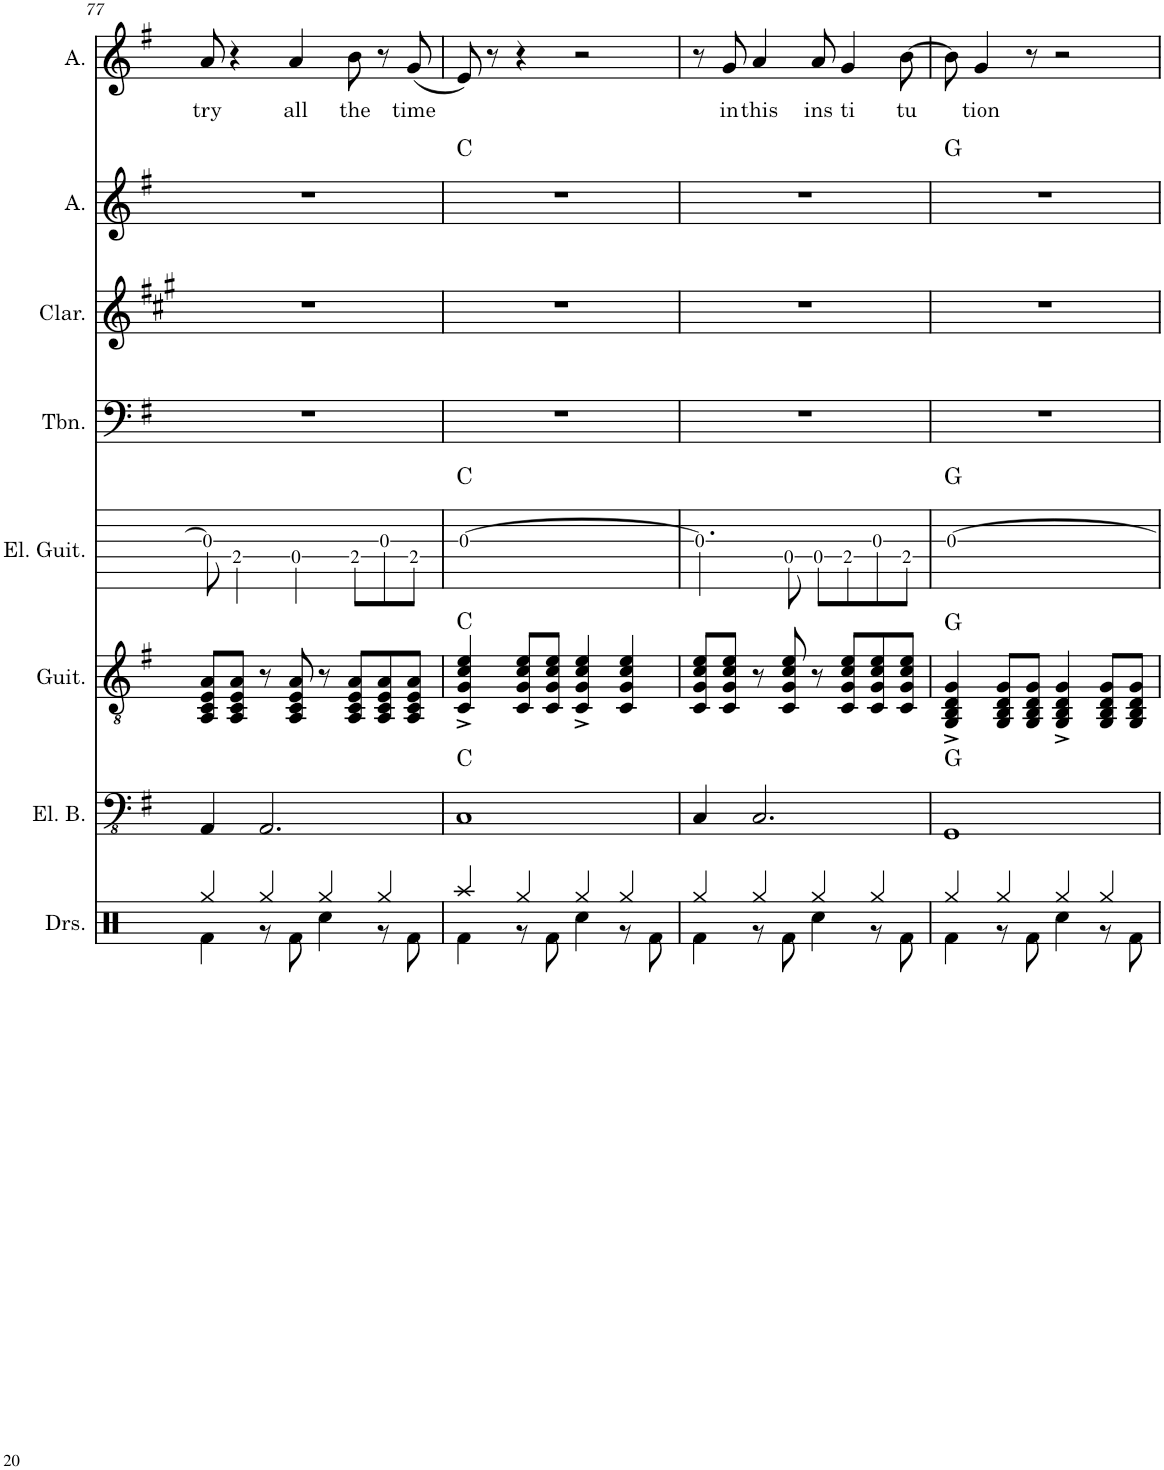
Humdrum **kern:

**kern	**kern	**harte	**kern	**harte	**kern	**harte	**kern	**kern	**kern	**harte	**kern	**text
*part8	*part7	*part7	*part6	*part6	*part5	*part5	*part4	*part3	*part2	*part2	*part1	*part1
*staff8	*staff7	*	*staff6	*	*staff5	*	*staff4	*staff3	*staff2	*	*staff1	*staff1
*I"Drumset	*I"Electric Bass	*	*I"Acoustic Guitar	*	*I"Electric Guitar	*	*I"Trombone	*I"Clarinette	*I"Alto	*	*I"Alto	*
*I'Drs.	*I'El. B.	*	*I'Guit.	*	*I'El. Guit.	*	*I'Tbn.	*I'Clar.	*I'A.	*	*I'A.	*
!!LO:PB:g=z
*clefX	*clefFv4	*	*clefGv2	*	*	*	*clefF4	*clefG2	*clefG2	*	*clefG2	*
*	*	*	*	*	*	*	*	*Trd1c2	*	*	*	*
*k[]	*k[f#]	*	*k[f#]	*	*k[f#]	*	*k[f#]	*k[f#c#g#]	*k[f#]	*	*k[f#]	*
*M4/4	*M4/4	*	*M4/4	*	*M4/4	*	*M4/4	*M4/4	*M4/4	*	*M4/4	*
=77	=77	=77	=77	=77	=77	=77	=77	=77	=77	=77	=77	=77
*^	*	*	*	*	*	*	*	*	*	*	*	*
!	!	!	!	!	!	!	!	!	!	!	!	!	!LO:LY:b
4Rgg/	4Rf\	4AAA/	.	8AA/ 8C/ 8E/ 8A/L	.	8G\]	.	1r	1r	1r	.	8a/	try
.	.	.	.	8AA/ 8C/ 8E/ 8A/J	.	4E\	.	.	.	.	.	4r	.
4Rgg/	8r	2.AAA/	.	8r	.	.	.	.	.	.	.	.	.
!	!	!	!	!	!	!	!	!	!	!	!	!	!LO:LY:b
.	8Rf\	.	.	8AA/ 8C/ 8E/ 8A/	.	4D\	.	.	.	.	.	4a/	all
4Rgg/	4Rcc\	.	.	8r	.	.	.	.	.	.	.	.	.
!	!	!	!	!	!	!	!	!	!	!	!	!	!LO:LY:b
.	.	.	.	8AA/ 8C/ 8E/ 8A/L	.	8E\L	.	.	.	.	.	8b\	the
4Rgg/	8r	.	.	8AA/ 8C/ 8E/ 8A/	.	8G\	.	.	.	.	.	8r	.
!	!	!	!	!	!	!	!	!	!	!	!	!	!LO:LY:b
.	8Rf\	.	.	8AA/ 8C/ 8E/ 8A/J	.	8E\J	.	.	.	.	.	(8g/	time
=78	=78	=78	=78	=78	=78	=78	=78	=78	=78	=78	=78	=78	=78
4Raa/	4Rf\	1CC	C:maj	4C/^ 4G/^ 4c/^ 4e/^	C:maj	[1G	C:maj	1r	1r	1r	C:maj	8e/)	.
.	.	.	.	.	.	.	.	.	.	.	.	8r	.
4Rgg/	8r	.	.	8C/ 8G/ 8c/ 8e/L	.	.	.	.	.	.	.	4r	.
.	8Rf\	.	.	8C/ 8G/ 8c/ 8e/J	.	.	.	.	.	.	.	.	.
4Rgg/	4Rcc\	.	.	4C/^ 4G/^ 4c/^ 4e/^	.	.	.	.	.	.	.	2r	.
4Rgg/	8r	.	.	4C/ 4G/ 4c/ 4e/	.	.	.	.	.	.	.	.	.
.	8Rf\	.	.	.	.	.	.	.	.	.	.	.	.
=79	=79	=79	=79	=79	=79	=79	=79	=79	=79	=79	=79	=79	=79
4Rgg/	4Rf\	4CC/	.	8C/ 8G/ 8c/ 8e/L	.	4.G\]	.	1r	1r	1r	.	8r	.
!	!	!	!	!	!	!	!	!	!	!	!	!	!LO:LY:b
.	.	.	.	8C/ 8G/ 8c/ 8e/J	.	.	.	.	.	.	.	8g/	in
!	!	!	!	!	!	!	!	!	!	!	!	!	!LO:LY:b
4Rgg/	8r	2.CC/	.	8r	.	.	.	.	.	.	.	4a/	this
.	8Rf\	.	.	8C/ 8G/ 8c/ 8e/	.	8D\	.	.	.	.	.	.	.
!	!	!	!	!	!	!	!	!	!	!	!	!	!LO:LY:b
4Rgg/	4Rcc\	.	.	8r	.	8D\L	.	.	.	.	.	8a/	ins
!	!	!	!	!	!	!	!	!	!	!	!	!	!LO:LY:b
.	.	.	.	8C/ 8G/ 8c/ 8e/L	.	8E\	.	.	.	.	.	4g/	ti
4Rgg/	8r	.	.	8C/ 8G/ 8c/ 8e/	.	8G\	.	.	.	.	.	.	.
!	!	!	!	!	!	!	!	!	!	!	!	!	!LO:LY:b
.	8Rf\	.	.	8C/ 8G/ 8c/ 8e/J	.	8E\J	.	.	.	.	.	[8b\	tu
=80	=80	=80	=80	=80	=80	=80	=80	=80	=80	=80	=80	=80	=80
4Rgg/	4Rf\	1GGG	G:maj	4GG/^ 4BB/^ 4D/^ 4G/^	G:maj	[1G	G:maj	1r	1r	1r	G:maj	8b\]	.
!	!	!	!	!	!	!	!	!	!	!	!	!	!LO:LY:b
.	.	.	.	.	.	.	.	.	.	.	.	4g/	tion
4Rgg/	8r	.	.	8GG/ 8BB/ 8D/ 8G/L	.	.	.	.	.	.	.	.	.
.	8Rf\	.	.	8GG/ 8BB/ 8D/ 8G/J	.	.	.	.	.	.	.	8r	.
4Rgg/	4Rcc\	.	.	4GG/^ 4BB/^ 4D/^ 4G/^	.	.	.	.	.	.	.	2r	.
4Rgg/	8r	.	.	8GG/ 8BB/ 8D/ 8G/L	.	.	.	.	.	.	.	.	.
.	8Rf\	.	.	8GG/ 8BB/ 8D/ 8G/J	.	.	.	.	.	.	.	.	.
*v	*v	*	*	*	*	*	*	*	*	*	*	*	*
=	=	=	=	=	=	=	=	=	=	=	=	=
*-	*-	*-	*-	*-	*-	*-	*-	*-	*-	*-	*-	*-
